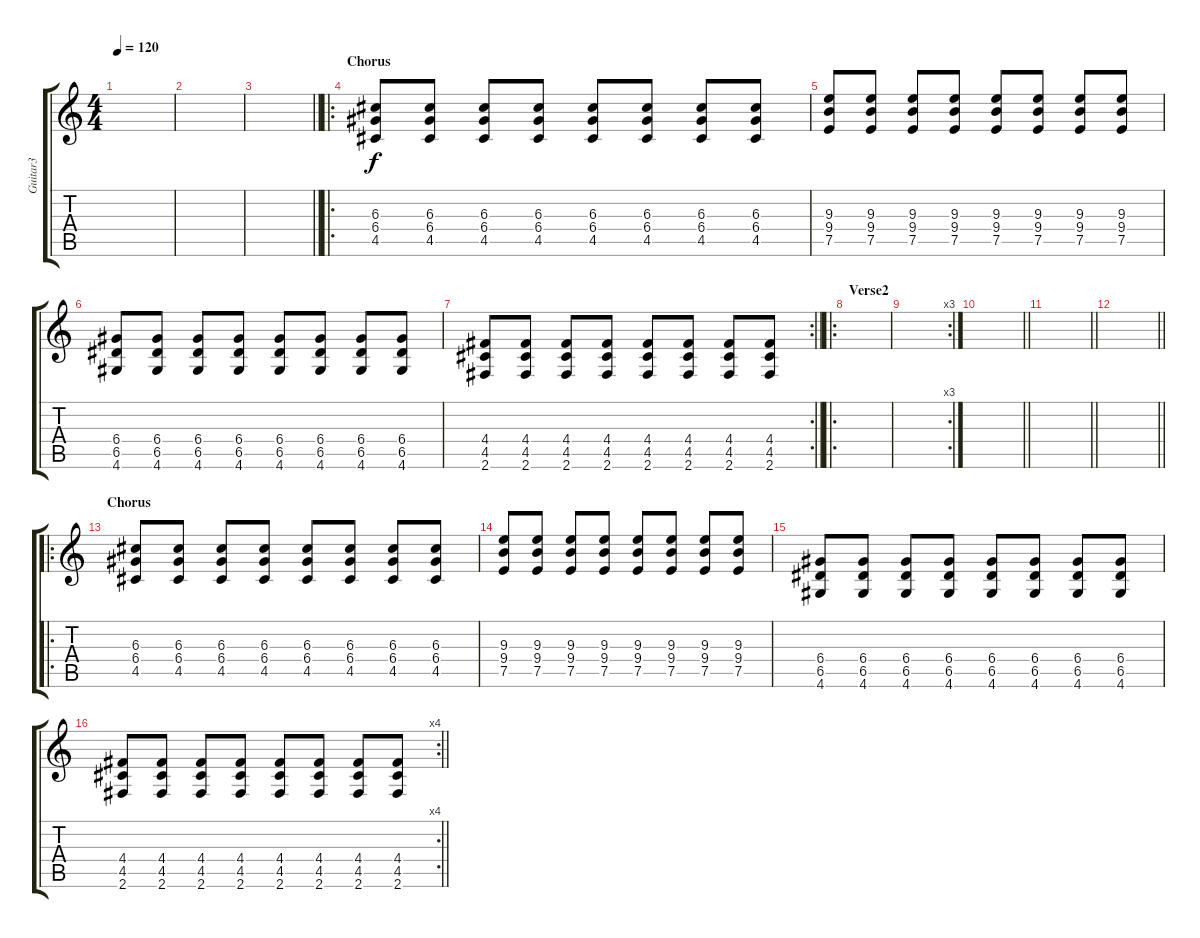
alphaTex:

\track ("Guitar3" "Guitar3") {instrument distortionguitar}
\staff {score tabs}
\tuning (E4 B3 G3 D3 A2 E2) {hide}
\ts (4 4)
\tempo 120
\clef g2
\ks c
|
|
\barLineRight lightlight
|
\ro
\section ("" "Chorus")
(6.3 6.4 4.5).8 (6.3 6.4 4.5).8 (6.3 6.4 4.5).8 (6.3 6.4 4.5).8 (6.3 6.4 4.5).8 (6.3 6.4 4.5).8 (6.3 6.4 4.5).8 (6.3 6.4 4.5).8 |
(9.3 9.4 7.5).8 (9.3 9.4 7.5).8 (9.3 9.4 7.5).8 (9.3 9.4 7.5).8 (9.3 9.4 7.5).8 (9.3 9.4 7.5).8 (9.3 9.4 7.5).8 (9.3 9.4 7.5).8 |
(6.4 6.5 4.6).8 (6.4 6.5 4.6).8 (6.4 6.5 4.6).8 (6.4 6.5 4.6).8 (6.4 6.5 4.6).8 (6.4 6.5 4.6).8 (6.4 6.5 4.6).8 (6.4 6.5 4.6).8 |
\rc 2
\barLineRight lightlight
(4.4 4.5 2.6).8 (4.4 4.5 2.6).8 (4.4 4.5 2.6).8 (4.4 4.5 2.6).8 (4.4 4.5 2.6).8 (4.4 4.5 2.6).8 (4.4 4.5 2.6).8 (4.4 4.5 2.6).8 |
\ro
\section ("" "Verse2")
|
\rc 3
|
\barLineRight lightlight
|
\barLineRight lightlight
|
\barLineRight lightlight
|
\ro
\section ("" "Chorus")
(6.3 6.4 4.5).8 (6.3 6.4 4.5).8 (6.3 6.4 4.5).8 (6.3 6.4 4.5).8 (6.3 6.4 4.5).8 (6.3 6.4 4.5).8 (6.3 6.4 4.5).8 (6.3 6.4 4.5).8 |
(9.3 9.4 7.5).8 (9.3 9.4 7.5).8 (9.3 9.4 7.5).8 (9.3 9.4 7.5).8 (9.3 9.4 7.5).8 (9.3 9.4 7.5).8 (9.3 9.4 7.5).8 (9.3 9.4 7.5).8 |
(6.4 6.5 4.6).8 (6.4 6.5 4.6).8 (6.4 6.5 4.6).8 (6.4 6.5 4.6).8 (6.4 6.5 4.6).8 (6.4 6.5 4.6).8 (6.4 6.5 4.6).8 (6.4 6.5 4.6).8 |
\rc 4
\barLineRight lightlight
(4.4 4.5 2.6).8 (4.4 4.5 2.6).8 (4.4 4.5 2.6).8 (4.4 4.5 2.6).8 (4.4 4.5 2.6).8 (4.4 4.5 2.6).8 (4.4 4.5 2.6).8 (4.4 4.5 2.6).8
